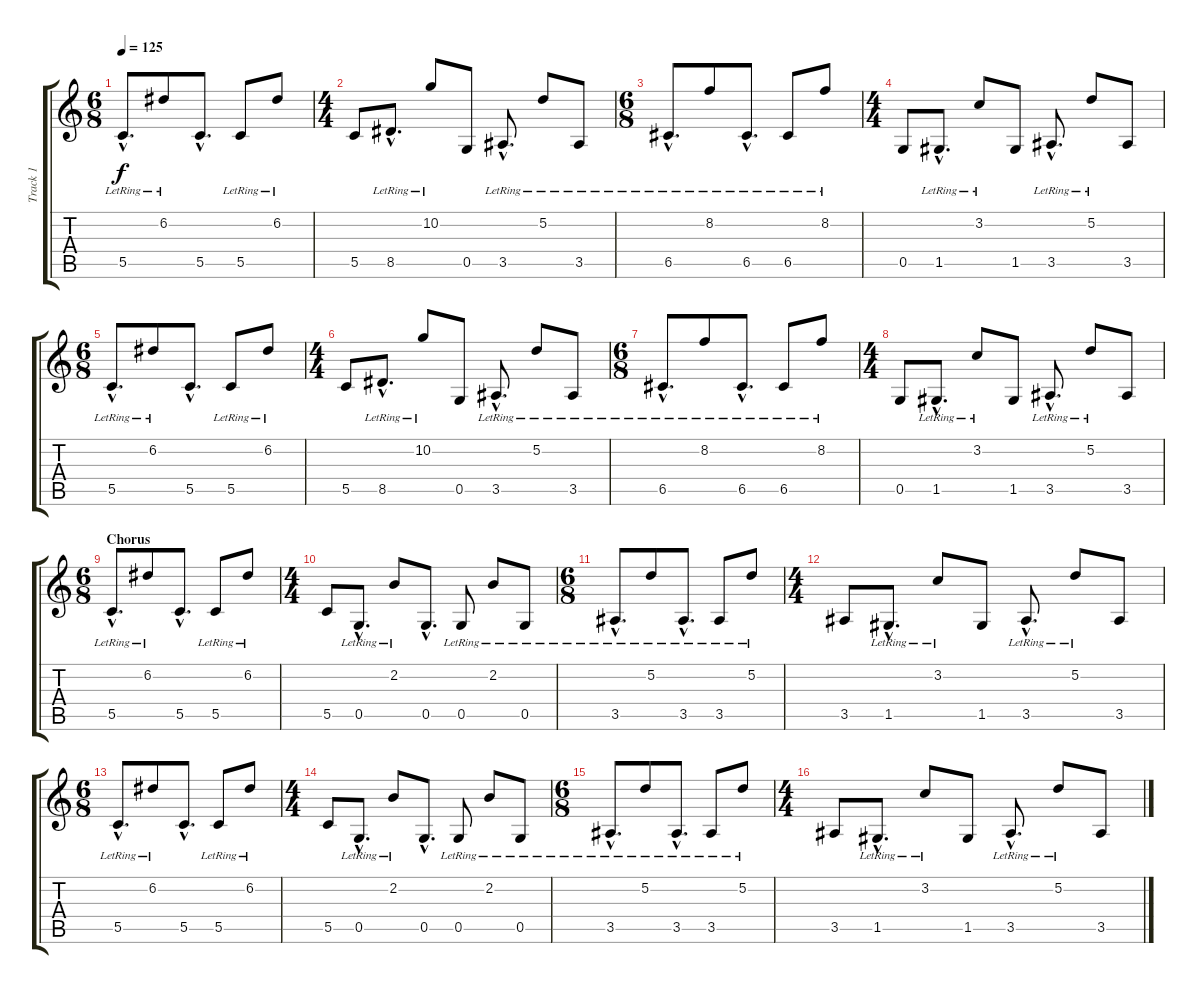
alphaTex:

\track ("Track 1" "Track 1") {instrument acousticguitarsteel}
\staff {score tabs}
\tuning (D4 A3 F3 C3 G2 C2) {hide}
\ts (6 8)
\tempo 125
\clef g2
\ks c
5.5{hac lr}.8{d dy f} 6.2{lr}.8 5.5{hac}.8{d} 5.5{lr}.8 6.2{lr}.8 |
\ts (4 4)
5.5.8 8.5{hac lr}.8{d} 10.2{lr}.8 0.5.8 3.5{hac lr}.8{d} 5.2{lr}.8 3.5{lr}.8 |
\ts (6 8)
6.5{hac lr}.8{d} 8.2{lr}.8 6.5{hac lr}.8{d} 6.5{lr}.8 8.2{lr}.8 |
\ts (4 4)
0.5.8 1.5{hac lr}.8{d} 3.2{lr}.8 1.5.8 3.5{hac lr}.8{d} 5.2{lr}.8 3.5.8 |
\ts (6 8)
5.5{hac lr}.8{d} 6.2{lr}.8 5.5{hac}.8{d} 5.5{lr}.8 6.2{lr}.8 |
\ts (4 4)
5.5.8 8.5{hac lr}.8{d} 10.2{lr}.8 0.5.8 3.5{hac lr}.8{d} 5.2{lr}.8 3.5{lr}.8 |
\ts (6 8)
6.5{hac lr}.8{d} 8.2{lr}.8 6.5{hac lr}.8{d} 6.5{lr}.8 8.2{lr}.8 |
\ts (4 4)
0.5.8 1.5{hac lr}.8{d} 3.2{lr}.8 1.5.8 3.5{hac lr}.8{d} 5.2{lr}.8 3.5.8 |
\ts (6 8)
\section ("" "Chorus")
5.5{hac lr}.8{d} 6.2{lr}.8 5.5{hac}.8{d} 5.5{lr}.8 6.2{lr}.8 |
\ts (4 4)
5.5.8 0.5{hac lr}.8{d} 2.2{lr}.8 0.5{hac}.8{d} 0.5{lr}.8 2.2{lr}.8 0.5{lr}.8 |
\ts (6 8)
3.5{hac lr}.8{d} 5.2{lr}.8 3.5{hac lr}.8{d} 3.5{lr}.8 5.2{lr}.8 |
\ts (4 4)
3.5.8 1.5{hac lr}.8{d} 3.2{lr}.8 1.5.8 3.5{hac lr}.8{d} 5.2{lr}.8 3.5.8 |
\ts (6 8)
5.5{hac lr}.8{d} 6.2{lr}.8 5.5{hac}.8{d} 5.5{lr}.8 6.2{lr}.8 |
\ts (4 4)
5.5.8 0.5{hac lr}.8{d} 2.2{lr}.8 0.5{hac}.8{d} 0.5{lr}.8 2.2{lr}.8 0.5{lr}.8 |
\ts (6 8)
3.5{hac lr}.8{d} 5.2{lr}.8 3.5{hac lr}.8{d} 3.5{lr}.8 5.2{lr}.8 |
\ts (4 4)
3.5.8 1.5{hac lr}.8{d} 3.2{lr}.8 1.5.8 3.5{hac lr}.8{d} 5.2{lr}.8 3.5.8
